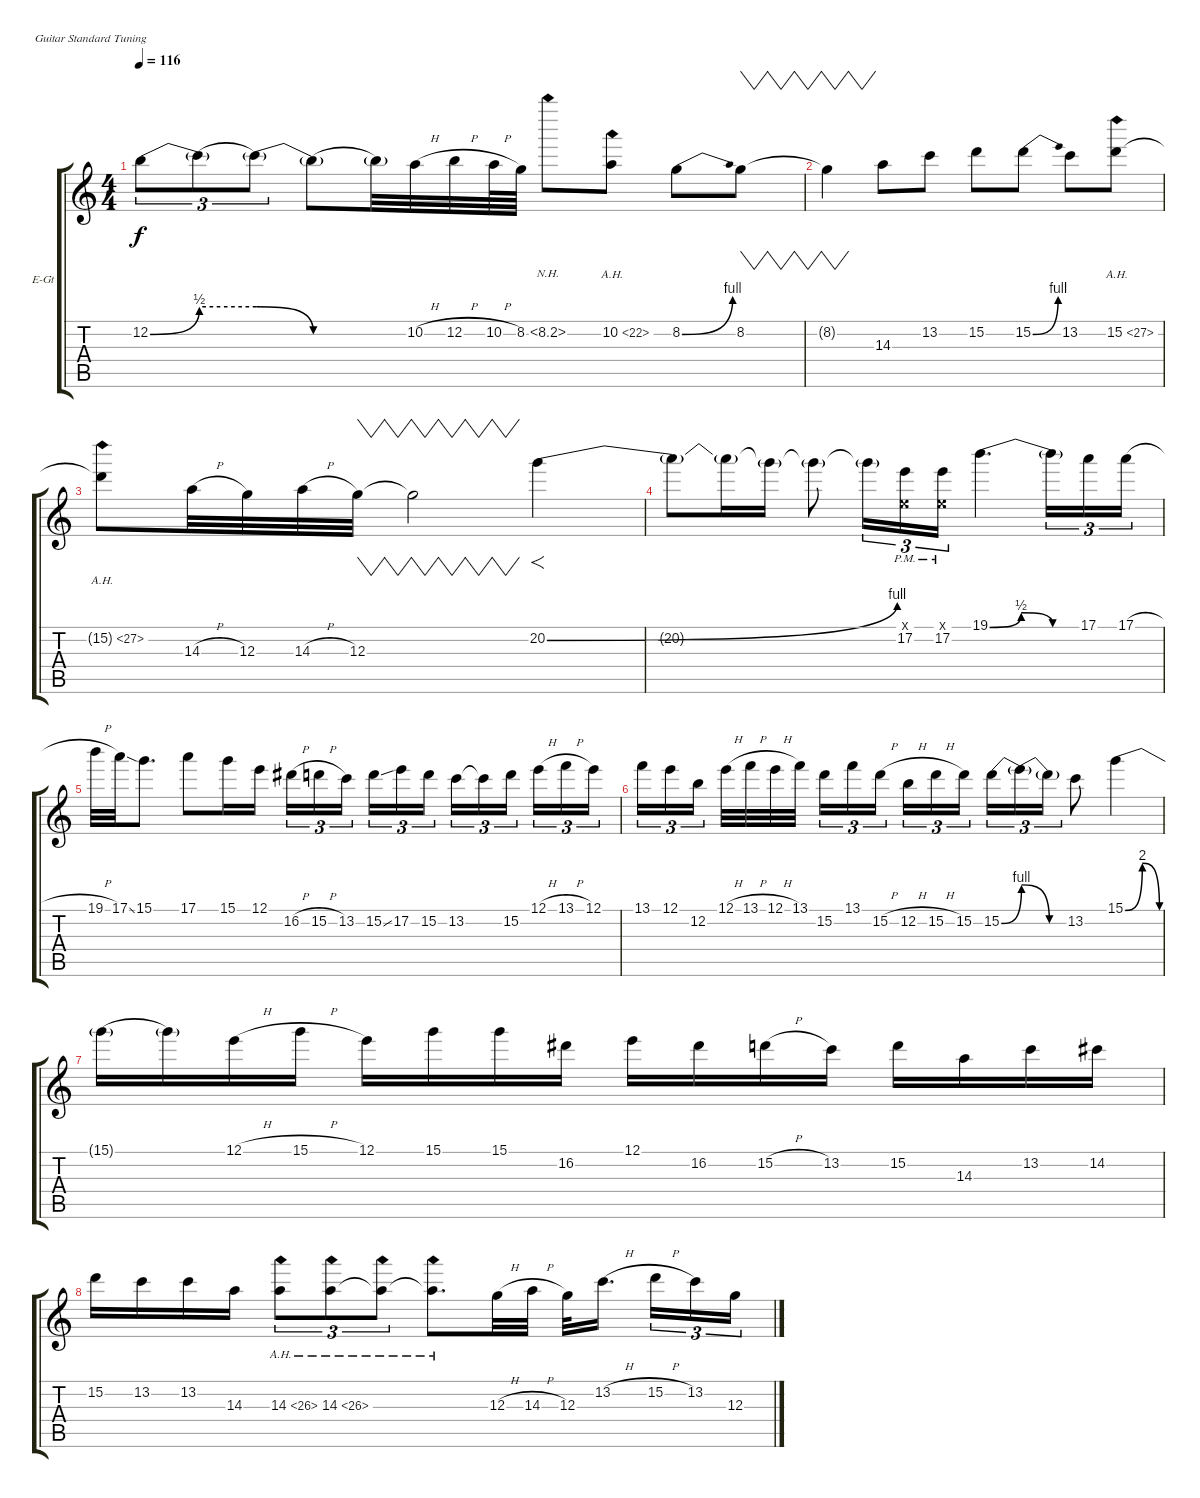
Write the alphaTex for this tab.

\bracketExtendMode groupsimilarinstruments
\firstSystemTrackNameOrientation horizontal
\otherSystemsTrackNameOrientation horizontal
\track ("George Lynch Leads" "E-Gt") {instrument overdrivenguitar}
\staff {score tabs}
\tuning (E4 B3 G3 D3 A2 E2)
\ts (4 4)
\tempo 116
\clef g2
\ks c
12.2{be (bend 0 0 60 2)}.8{tu (3 2) dy f} 12.2{be (hold 0 2 60 2) t}.8{tu (3 2)} 12.2{be (release 0 2 60 0) t}.8{tu (3 2)} 12.2{be (hold 0 0 60 0) t}.8 12.2{be (hold 0 0 60 0) t}.32 10.2{h}.32 12.2{h}.32 10.2{h}.64 8.2.64 8.2{nh}.8 10.2{ah 12}.8 8.2{be (bend 0 0 60 4)}.8 8.2.8{vw} |
8.2{t}.4{vw} 14.3.8 13.2.8 15.2.8 15.2{be (bend 0 0 60 4)}.8 13.2.8 15.2{ah 12}.8 |
15.2{ah 12 t}.8 14.3{h}.32 12.3.32 14.3{h}.32 12.3.32{vw} 12.3{t}.2{vw} 20.2{be (bend 0 0 44.4 4)}.4{f} |
20.2{t}.8 20.2{t}.16 20.2{t}.16 20.2{t}.8 20.2{t}.16{tu (3 2)} (17.2{pm} 0.1{x}).16{tu (3 2)} (17.2{pm} 0.1{x}).16{tu (3 2)} 19.1{be (bendrelease 0 0 30 2 30 2 60 0)}.4{d} 19.1{be (hold 0 0 60 0) t}.16{tu (3 2)} 17.1.16{tu (3 2)} 17.1{h}.16{tu (3 2)} |
19.1{h}.32 17.1{ss}.32 15.1.8{d} 17.1.8 15.1.16 12.1.16 16.2{h}.16{tu (3 2)} 15.2{h}.16{tu (3 2)} 13.2.16{tu (3 2)} 15.2{ss}.16{tu (3 2)} 17.2.16{tu (3 2)} 15.2.16{tu (3 2)} 13.2.16{tu (3 2)} 13.2{t}.16{tu (3 2)} 15.2.16{tu (3 2)} 12.1{h}.16{tu (3 2)} 13.1{h}.16{tu (3 2)} 12.1.16{tu (3 2)} |
13.1.16{tu (3 2)} 12.1.16{tu (3 2)} 12.2.16{tu (3 2)} 12.1{h}.32 13.1{h}.32 12.1{h}.32 13.1.32 15.2.16{tu (3 2)} 13.1.16{tu (3 2)} 15.2{h}.16{tu (3 2)} 12.2{h}.16{tu (3 2)} 15.2{h}.16{tu (3 2)} 15.2.16{tu (3 2)} 15.2{be (bend 0 0 60 4)}.16{tu (3 2)} 15.2{be (release 0 4 60 0) t}.16{tu (3 2)} 15.2{be (hold 0 0 60 0) t}.16{tu (3 2)} 13.2.8 15.1{be (bendrelease 0 0 30 8 30 8 60 0)}.4 |
15.1{be (hold 0 0 60 0) t}.16 15.1{be (hold 0 0 60 0) t}.16 12.1{h}.16 15.1{h}.16 12.1.16 15.1.16 15.1.16 16.2.16 12.1.16 16.2.16 15.2{h}.16 13.2.16 15.2.16 14.3.16 13.2.16 14.2.16 |
15.2.16 13.2.16 13.2.16 14.3.16 14.3{ah 12}.8{tu (3 2)} 14.3{ah 12}.8{tu (3 2)} 14.3{ah 12 t}.8{tu (3 2)} 14.3{ah 12 t}.8{d} 12.3{h}.32 14.3{h}.32 12.3.32 13.2{h}.16{d} 15.2{h}.16{tu (3 2)} 13.2.16{tu (3 2)} 12.3.16{tu (3 2)}
